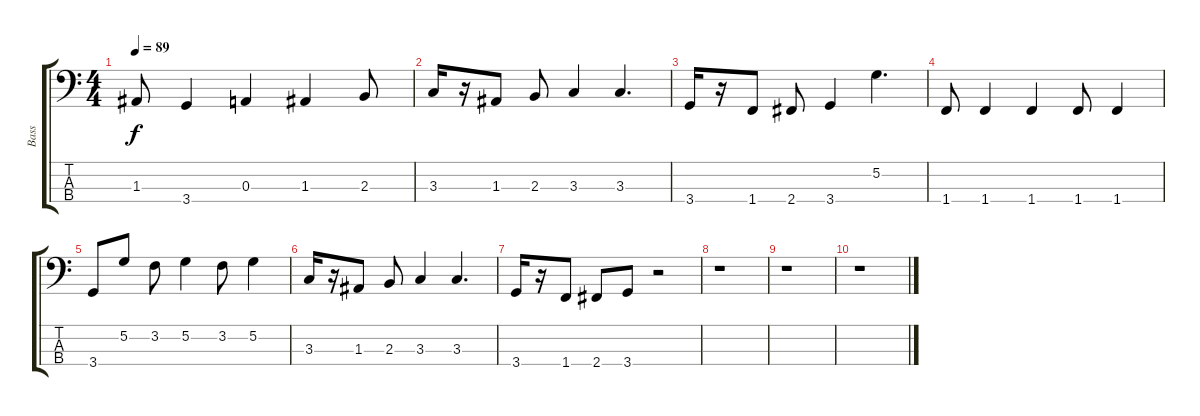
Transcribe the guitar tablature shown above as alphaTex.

\track ("Bass" "Bass") {instrument electricbasspick}
\staff {score tabs}
\tuning (G2 D2 A1 E1) {hide}
\ts (4 4)
\tempo 89
\clef f4
\ks c
1.3.8{dy f} 3.4.4 0.3.4 1.3.4 2.3.8 |
3.3.16 r.16 1.3.8 2.3.8 3.3.4 3.3.4{d} |
3.4.16 r.16 1.4.8 2.4.8 3.4.4 5.2.4{d} |
1.4.8 1.4.4 1.4.4 1.4.8 1.4.4 |
3.4.8 5.2.8 3.2.8 5.2.4 3.2.8 5.2.4 |
3.3.16 r.16 1.3.8 2.3.8 3.3.4 3.3.4{d} |
3.4.16 r.16 1.4.8 2.4.8 3.4.8 r.2 |
r.1 |
r.1 |
r.1
